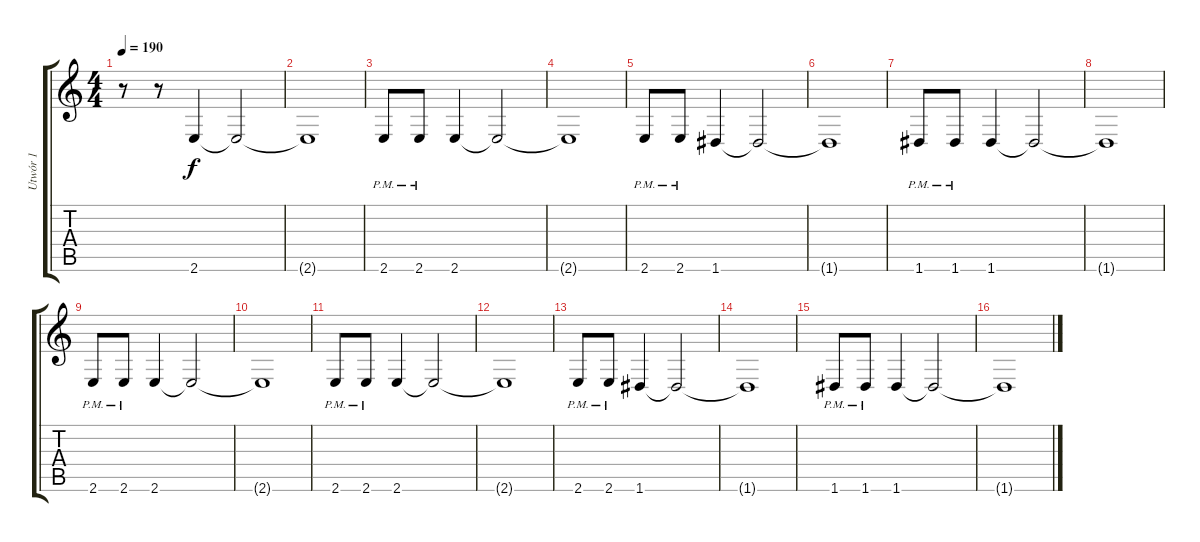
\track ("Utwór 1" "Utwór 1") {instrument distortionguitar}
\staff {score tabs}
\tuning (D4 A3 F3 C3 G2 D2) {hide}
\ts (4 4)
\tempo 190
\clef g2
\ks c
r.8{dy f} r.8 2.6.4 2.6{t}.2 |
2.6{t}.1 |
2.6{pm}.8 2.6{pm}.8 2.6.4 2.6{t}.2 |
2.6{t}.1 |
2.6{pm}.8 2.6{pm}.8 1.6.4 1.6{t}.2 |
1.6{t}.1 |
1.6{pm}.8 1.6{pm}.8 1.6.4 1.6{t}.2 |
1.6{t}.1 |
2.6{pm}.8 2.6{pm}.8 2.6.4 2.6{t}.2 |
2.6{t}.1 |
2.6{pm}.8 2.6{pm}.8 2.6.4 2.6{t}.2 |
2.6{t}.1 |
2.6{pm}.8 2.6{pm}.8 1.6.4 1.6{t}.2 |
1.6{t}.1 |
1.6{pm}.8 1.6{pm}.8 1.6.4 1.6{t}.2 |
1.6{t}.1
